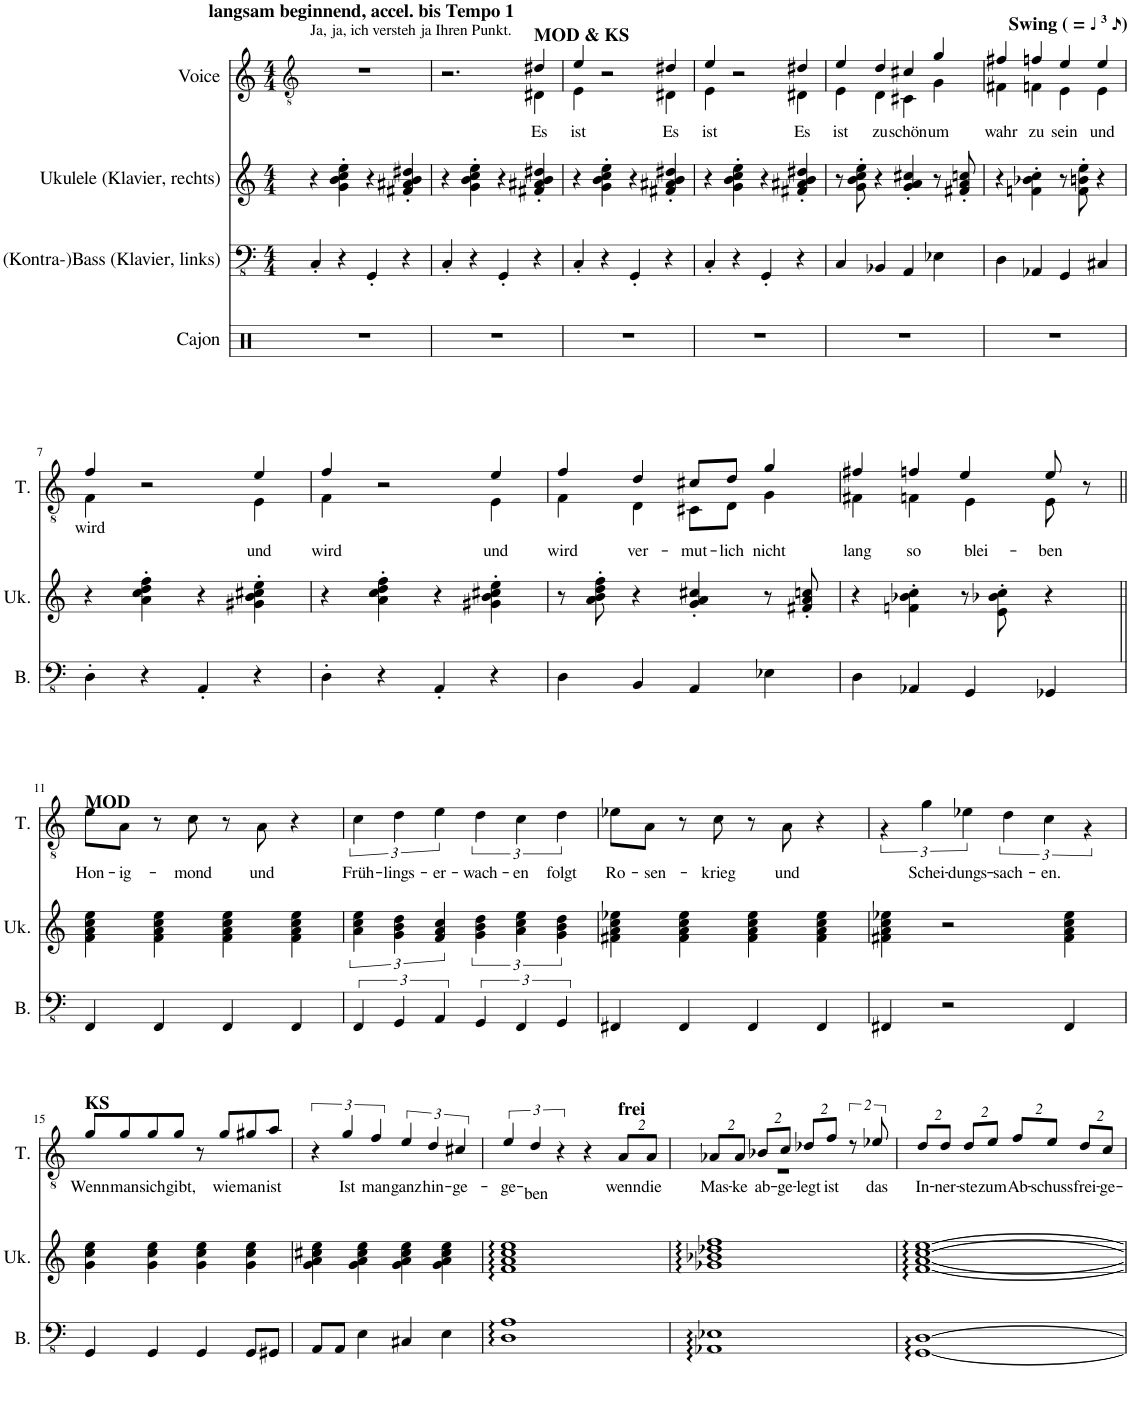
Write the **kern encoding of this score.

**kern	**kern	**kern	**text
*part3	*part2	*part1	*part1
*staff3	*staff2	*staff1	*staff1
*I"(Kontra-)Bass (Klavier, links)	*I"Ukulele (Klavier, rechts)	*I"Gesang	*
*I'B.	*I'Uk.	*I'G.	*
!!LO:PB:g=z
*clefFv4	*clefG2	*clefGv2	*
*k[]	*k[]	*k[]	*
*M4/4	*M4/4	*M4/4	*
=1	=1	=1	=1
!	!	!LO:TX:a:B:t=Swing ( = ♩ ³ ♪)	!
!	!	!LO:TX:a:B:t=langsam beginnend, accel. bis Tempo 1	!
!	!	!LO:TX:a:t=Ja, ja, ich versteh ja Ihren Punkt.	!
4CC'/	4r	1r	.
4r	4g\' 4b\' 4cc\' 4ee\'	.	.
4GGG'/	4r	.	.
4r	4f#X/' 4a#X/' 4b/' 4dd#X/'	.	.
=2	=2	=2	=2
*	*	*^	*
4CC'/	4r	2.r	2.ryy	.
4r	4g\' 4b\' 4cc\' 4ee\'	.	.	.
4GGG'/	4r	.	.	.
!	!	!LO:TX:a:B:t=MOD & KS	!	!
!	!	!	!	!LO:LY:b
4r	4f#X/' 4a#X/' 4b/' 4dd#X/'	4d#X/	4D#X\	Es
=3	=3	=3	=3	=3
!	!	!	!	!LO:LY:b
4CC'/	4r	4e/	4E\	ist
4r	4g\' 4b\' 4cc\' 4ee\'	2r	2ryy	.
4GGG'/	4r	.	.	.
!	!	!	!	!LO:LY:b
4r	4f#X/' 4a#X/' 4b/' 4dd#X/'	4d#X/	4D#X\	Es
=4	=4	=4	=4	=4
!	!	!	!	!LO:LY:b
4CC'/	4r	4e/	4E\	ist
4r	4g\' 4b\' 4cc\' 4ee\'	2r	2ryy	.
4GGG'/	4r	.	.	.
!	!	!	!	!LO:LY:b
4r	4f#X/' 4a#X/' 4b/' 4dd#X/'	4d#X/	4D#X\	Es
=5	=5	=5	=5	=5
!	!	!	!	!LO:LY:b
4CC/	8r	4e/	4E\	ist
.	8g\' 8b\' 8cc\' 8ee\'	.	.	.
!	!	!	!	!LO:LY:b
4BBB-X/	4r	4d/	4D\	zu
!	!	!	!	!LO:LY:b
4AAA/	4g/' 4a/' 4cc#X/'	4c#X/	4C#X\	schön
!	!	!	!	!LO:LY:b
4EE-X\	8r	4g/	4G\	um
.	8f#X/' 8a/' 8ccn/'	.	.	.
=6	=6	=6	=6	=6
!	!	!	!	!LO:LY:b
4DD\	4r	4f#X/	4F#X\	wahr
!	!	!	!	!LO:LY:b
4AAA-X/	4fn\' 4b-X\' 4cc\'	4fn/	4Fn\	zu
!	!	!	!	!LO:LY:b
4GGG/	8r	4e/	4E\	sein
.	8f\' 8bn\' 8ee\'	.	.	.
!	!	!	!	!LO:LY:b
4CC#X/	4r	4e/	4E\	und
!!LO:LB:g=z	!!
=7	=7	=7	=7	=7
!	!	!	!	!LO:LY:b
4DD'\	4r	4f/	4F\	wird
4r	4a\' 4cc\' 4dd\' 4ff\'	2r	2ryy	.
4AAA'/	4r	.	.	.
!	!	!	!	!LO:LY:b
4r	4g#X\' 4b\' 4cc#X\' 4ee\'	4e/	4E\	und
=8	=8	=8	=8	=8
!	!	!	!	!LO:LY:b
4DD'\	4r	4f/	4F\	wird
4r	4a\' 4cc\' 4dd\' 4ff\'	2r	2ryy	.
4AAA'/	4r	.	.	.
!	!	!	!	!LO:LY:b
4r	4g#X\' 4b\' 4cc#X\' 4ee\'	4e/	4E\	und
=9	=9	=9	=9	=9
!	!	!	!	!LO:LY:b
4DD\	8r	4f/	4F\	wird
.	8a\' 8b\' 8dd\' 8ff\'	.	.	.
!	!	!	!	!LO:LY:b
4BBB/	4r	4d/	4D\	ver-
!	!	!	!	!LO:LY:b
4AAA/	4g/' 4a/' 4cc#X/'	8c#X/L	8C#X\L	-mut-
!	!	!	!	!LO:LY:b
.	.	8d/J	8D\J	-lich
!	!	!	!	!LO:LY:b
4EE-X\	8r	4g/	4G\	nicht
.	8f#X/' 8a/' 8ccn/'	.	.	.
=10	=10	=10	=10	=10
!	!	!	!	!LO:LY:b
4DD\	4r	4f#X/	4F#X\	lang
!	!	!	!	!LO:LY:b
4AAA-X/	4fn\' 4b-X\' 4cc\'	4fn/	4Fn\	so
!	!	!	!	!LO:LY:b
4GGG/	8r	4e/	4E\	blei-
.	8e\' 8b-X\' 8cc\'	.	.	.
!	!	!	!	!LO:LY:b
4GGG-X/	4r	8e/	8E\	-ben
.	.	8r	8ryy	.
!!LO:LB:g=z	!!
=11||	=11||	=11||	=11||	=11||
!	!	!LO:TX:a:B:t=MOD	!	!
!	!	!	!	!LO:LY:b
4FFF/	4f\ 4a\ 4cc\ 4ee\	8ryy	8e\L	Hon-
!	!	!	!	!LO:LY:b
.	.	8ryy	8A\J	-ig-
4FFF/	4f\ 4a\ 4cc\ 4ee\	8r	8ryy	.
!	!	!	!	!LO:LY:b
.	.	8ryy	8c\	-mond
4FFF/	4f\ 4a\ 4cc\ 4ee\	8r	8ryy	.
!	!	!	!	!LO:LY:b
.	.	8ryy	8A\	und
4FFF/	4f\ 4a\ 4cc\ 4ee\	4r	4ryy	.
=12	=12	=12	=12	=12
!	!	!	!	!LO:LY:b
6FFF/	6a\ 6cc\ 6ee\	1ryy	6c\	Früh-
!	!	!	!	!LO:LY:b
6GGG/	6g\ 6b\ 6dd\	.	6d\	-lings-
!	!	!	!	!LO:LY:b
6AAA/	6f/ 6a/ 6cc/	.	6e\	-er-
!	!	!	!	!LO:LY:b
6GGG/	6g\ 6b\ 6dd\	.	6d\	-wach-
!	!	!	!	!LO:LY:b
6FFF/	6a\ 6cc\ 6ee\	.	6c\	-en
!	!	!	!	!LO:LY:b
6GGG/	6g\ 6b\ 6dd\	.	6d\	folgt
=13	=13	=13	=13	=13
!	!	!	!	!LO:LY:b
4FFF#X/	4f#X\ 4a\ 4cc\ 4ee-X\	8ryy	8e-X\L	Ro-
!	!	!	!	!LO:LY:b
.	.	8ryy	8A\J	-sen-
4FFF#/	4f#\ 4a\ 4cc\ 4ee-\	8r	8ryy	.
!	!	!	!	!LO:LY:b
.	.	8ryy	8c\	-krieg
4FFF#/	4f#\ 4a\ 4cc\ 4ee-\	8r	8ryy	.
!	!	!	!	!LO:LY:b
.	.	8ryy	8A\	und
4FFF#/	4f#\ 4a\ 4cc\ 4ee-\	4r	4ryy	.
=14	=14	=14	=14	=14
4FFF#X/	4f#X\ 4a\ 4cc\ 4ee-X\	1ryy	6r	.
!	!	!	!	!LO:LY:b
.	.	.	6g\	Schei-
2r	2r	.	.	.
!	!	!	!	!LO:LY:b
.	.	.	6e-X\	-dungs-
!	!	!	!	!LO:LY:b
.	.	.	6d\	-sach-
!	!	!	!	!LO:LY:b
.	.	.	6c\	-en.
4FFF#/	4f#\ 4a\ 4cc\ 4ee-\	.	.	.
.	.	.	6r	.
!!LO:LB:g=z
=15	=15	=15	=15	=15
!	!	!LO:TX:a:B:t=KS	!	!
!	!	!	!	!LO:LY:b
*	*	*v	*v	*
4GGG/	4g\ 4cc\ 4ee\	8g/L	Wenn
!	!	!	!LO:LY:b
.	.	8g/	man
!	!	!	!LO:LY:b
4GGG/	4g\ 4cc\ 4ee\	8g/	sich
!	!	!	!LO:LY:b
.	.	8g/J	gibt,
4GGG/	4g\ 4cc\ 4ee\	8r	.
!	!	!	!LO:LY:b
.	.	8g/L	wie
!	!	!	!LO:LY:b
8GGG/L	4g\ 4cc\ 4ee\	8g#X/	man
!	!	!	!LO:LY:b
8GGG#X/J	.	8a/J	ist
=16	=16	=16	=16
8AAA/L	4g\ 4a\ 4cc#X\ 4ee\	6r	.
8AAA/J	.	.	.
!	!	!	!LO:LY:b
.	.	6g/	Ist
4EE\	4g\ 4a\ 4cc#\ 4ee\	.	.
!	!	!	!LO:LY:b
.	.	6f/	man
!	!	!	!LO:LY:b
4CC#X/	4g\ 4a\ 4cc#\ 4ee\	6e/	ganz
!	!	!	!LO:LY:b
.	.	6d/	hin-
4EE\	4g\ 4a\ 4cc#\ 4ee\	.	.
!	!	!	!LO:LY:b
.	.	6c#X/	-ge-
=17	=17	=17	=17
!	!	!	!LO:LY:b
1DD 1AA	1f 1a 1cc 1ee	6e/	-ge-
!	!	!	!LO:LY:b
.	.	6d/	-ben
.	.	6r	.
.	.	4r	.
!	!	!LO:TX:a:B:t=frei	!
!	!	!	!LO:LY:b
.	.	8A/L	wenn
!	!	!	!LO:LY:b
.	.	8A/J	die
=18	=18	=18	=18
!	!	!	!LO:LY:b
*	*	*^	*
1AAA-X 1EE-X	1g-X 1b-X 1dd-X 1ff	8A-X/L	1r	Mas-
!	!	!	!	!LO:LY:b
.	.	8A-/J	.	-ke
!	!	!	!	!LO:LY:b
.	.	8B-X/L	.	ab-
!	!	!	!	!LO:LY:b
.	.	8c/J	.	-ge-
!	!	!	!	!LO:LY:b
.	.	8d-X/L	.	-legt
!	!	!	!	!LO:LY:b
.	.	8f/J	.	ist
.	.	8r	.	.
!	!	!	!	!LO:LY:b
.	.	8e-X/	.	das
*	*	*v	*v	*
=19	=19	=19	=19
!	!	!	!LO:LY:b
[1GGG [1DD	[1f [1a [1cc [1ee	8d/L	In-
!	!	!	!LO:LY:b
.	.	8d/J	-ner-
!	!	!	!LO:LY:b
.	.	8d/L	-ste
!	!	!	!LO:LY:b
.	.	8e/J	zum
!	!	!	!LO:LY:b
.	.	8f/L	Ab-
!	!	!	!LO:LY:b
.	.	8e/J	-schuss
!	!	!	!LO:LY:b
.	.	8d/L	frei-
!	!	!	!LO:LY:b
.	.	8c/J	-ge-
=	=	=	=
*-	*-	*-	*-
